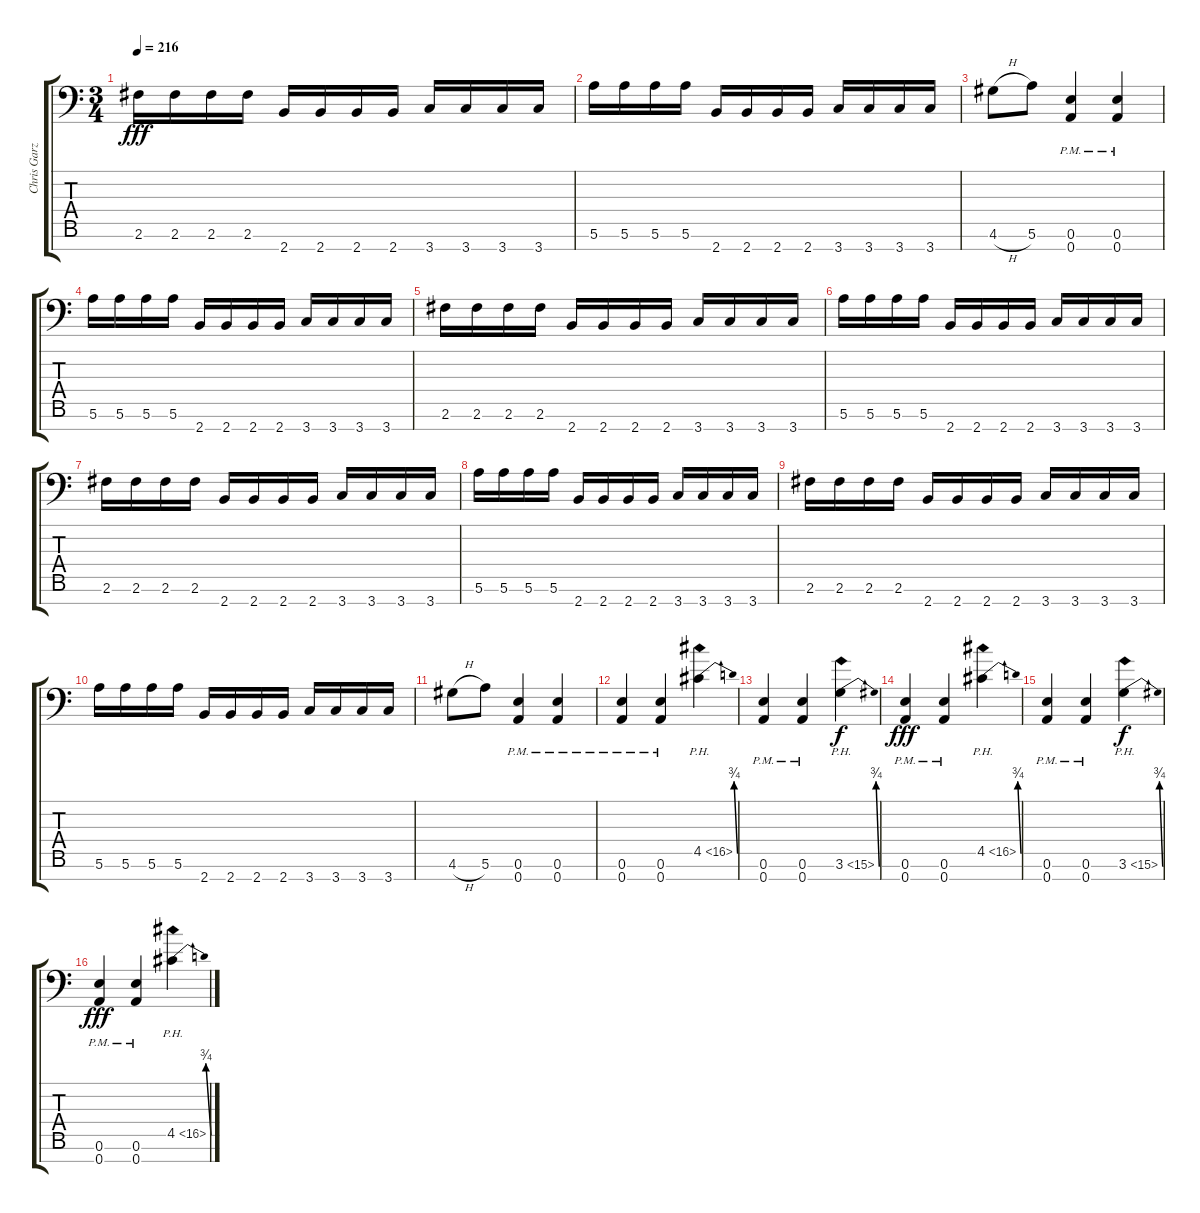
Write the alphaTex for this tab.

\track ("Chris Garza" "Chris Garz") {instrument distortionguitar}
\staff {score tabs}
\tuning (E4 B3 G3 D3 A2 E2 A1) {hide}
\ts (3 4)
\tempo 216
\clef f4
\ks c
2.6.16{dy fff} 2.6.16 2.6.16 2.6.16 2.7.16 2.7.16 2.7.16 2.7.16 3.7.16 3.7.16 3.7.16 3.7.16 |
5.6.16 5.6.16 5.6.16 5.6.16 2.7.16 2.7.16 2.7.16 2.7.16 3.7.16 3.7.16 3.7.16 3.7.16 |
4.6{h}.8 5.6.8 (0.6{pm} 0.7{pm}).4 (0.6{pm} 0.7{pm}).4 |
5.6.16 5.6.16 5.6.16 5.6.16 2.7.16 2.7.16 2.7.16 2.7.16 3.7.16 3.7.16 3.7.16 3.7.16 |
2.6.16 2.6.16 2.6.16 2.6.16 2.7.16 2.7.16 2.7.16 2.7.16 3.7.16 3.7.16 3.7.16 3.7.16 |
5.6.16 5.6.16 5.6.16 5.6.16 2.7.16 2.7.16 2.7.16 2.7.16 3.7.16 3.7.16 3.7.16 3.7.16 |
2.6.16 2.6.16 2.6.16 2.6.16 2.7.16 2.7.16 2.7.16 2.7.16 3.7.16 3.7.16 3.7.16 3.7.16 |
5.6.16 5.6.16 5.6.16 5.6.16 2.7.16 2.7.16 2.7.16 2.7.16 3.7.16 3.7.16 3.7.16 3.7.16 |
2.6.16 2.6.16 2.6.16 2.6.16 2.7.16 2.7.16 2.7.16 2.7.16 3.7.16 3.7.16 3.7.16 3.7.16 |
5.6.16 5.6.16 5.6.16 5.6.16 2.7.16 2.7.16 2.7.16 2.7.16 3.7.16 3.7.16 3.7.16 3.7.16 |
4.6{h}.8 5.6.8 (0.6{pm} 0.7{pm}).4 (0.6{pm} 0.7{pm}).4 |
(0.6{pm} 0.7{pm}).4 (0.6{pm} 0.7{pm}).4 4.5{be (bend 0 0 60 3) ph 12}.4 |
(0.6{pm} 0.7{pm}).4 (0.6{pm} 0.7{pm}).4 3.6{be (bend 0 0 60 3) ph 12}.4{dy f} |
(0.6{pm} 0.7{pm}).4{dy fff} (0.6{pm} 0.7{pm}).4 4.5{be (bend 0 0 60 3) ph 12}.4 |
(0.6{pm} 0.7{pm}).4 (0.6{pm} 0.7{pm}).4 3.6{be (bend 0 0 60 3) ph 12}.4{dy f} |
(0.6{pm} 0.7{pm}).4{dy fff} (0.6{pm} 0.7{pm}).4 4.5{be (bend 0 0 60 3) ph 12}.4
